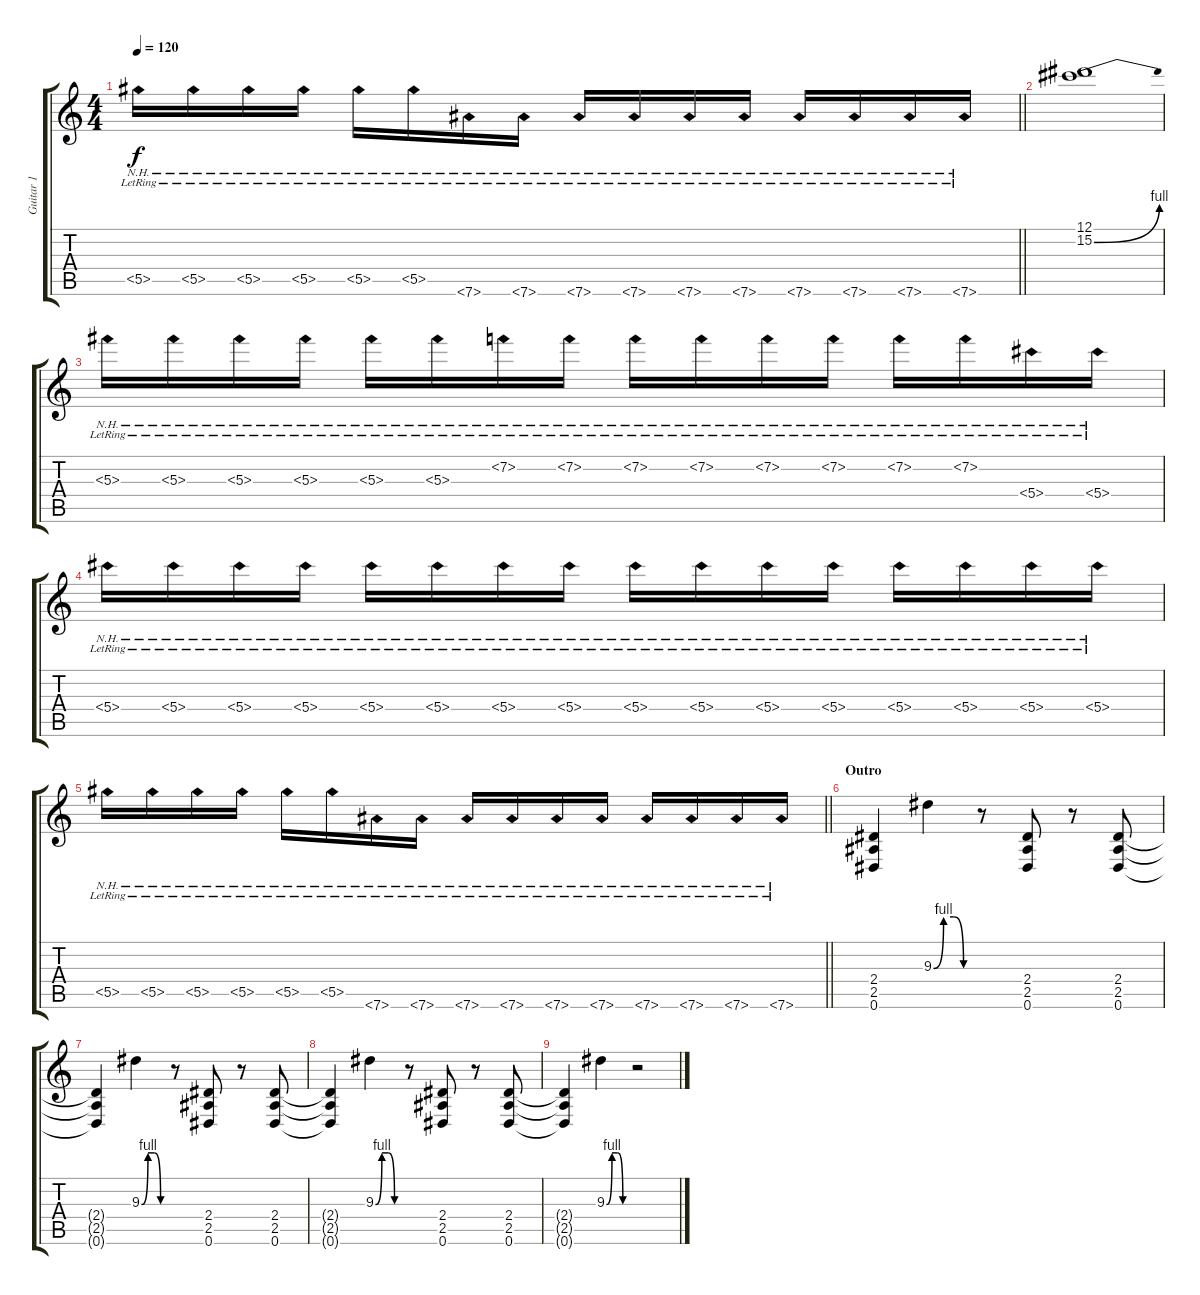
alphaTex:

\track ("Guitar 1" "Guitar 1") {instrument overdrivenguitar}
\staff {score tabs}
\tuning (Eb4 Bb3 Gb3 Db3 Ab2 Eb2) {hide}
\ts (4 4)
\tempo 120
\clef g2
\barLineRight lightlight
\ks c
5.5{nh lr}.16{dy f} 5.5{nh lr}.16 5.5{nh lr}.16 5.5{nh lr}.16 5.5{nh lr}.16 5.5{nh lr}.16 7.6{nh lr}.16 7.6{nh lr}.16 7.6{nh lr}.16 7.6{nh lr}.16 7.6{nh lr}.16 7.6{nh lr}.16 7.6{nh lr}.16 7.6{nh lr}.16 7.6{nh lr}.16 7.6{nh lr}.16 |
(12.1 15.2{be (bend 0 0 60 4)}).1 |
5.3{nh lr}.16 5.3{nh lr}.16 5.3{nh lr}.16 5.3{nh lr}.16 5.3{nh lr}.16 5.3{nh lr}.16 7.2{nh lr}.16 7.2{nh lr}.16 7.2{nh lr}.16 7.2{nh lr}.16 7.2{nh lr}.16 7.2{nh lr}.16 7.2{nh lr}.16 7.2{nh lr}.16 5.4{nh lr}.16 5.4{nh lr}.16 |
5.4{nh lr}.16 5.4{nh lr}.16 5.4{nh lr}.16 5.4{nh lr}.16 5.4{nh lr}.16 5.4{nh lr}.16 5.4{nh lr}.16 5.4{nh lr}.16 5.4{nh lr}.16 5.4{nh lr}.16 5.4{nh lr}.16 5.4{nh lr}.16 5.4{nh lr}.16 5.4{nh lr}.16 5.4{nh lr}.16 5.4{nh lr}.16 |
\barLineRight lightlight
5.5{nh lr}.16 5.5{nh lr}.16 5.5{nh lr}.16 5.5{nh lr}.16 5.5{nh lr}.16 5.5{nh lr}.16 7.6{nh lr}.16 7.6{nh lr}.16 7.6{nh lr}.16 7.6{nh lr}.16 7.6{nh lr}.16 7.6{nh lr}.16 7.6{nh lr}.16 7.6{nh lr}.16 7.6{nh lr}.16 7.6{nh lr}.16 |
\section ("" "Outro")
(2.4 2.5 0.6).4 9.3{be (custom 0 0 15 4 30 4 45 0 60 0)}.4 r.8 (2.4 2.5 0.6).8 r.8 (2.4 2.5 0.6).8 |
(2.4{t} 2.5{t} 0.6{t}).4 9.3{be (custom 0 0 15 4 30 4 45 0 60 0)}.4 r.8 (2.4 2.5 0.6).8 r.8 (2.4 2.5 0.6).8 |
(2.4{t} 2.5{t} 0.6{t}).4 9.3{be (custom 0 0 15 4 30 4 45 0 60 0)}.4 r.8 (2.4 2.5 0.6).8 r.8 (2.4 2.5 0.6).8 |
(2.4{t} 2.5{t} 0.6{t}).4 9.3{be (custom 0 0 15 4 30 4 45 0 60 0)}.4 r.2
